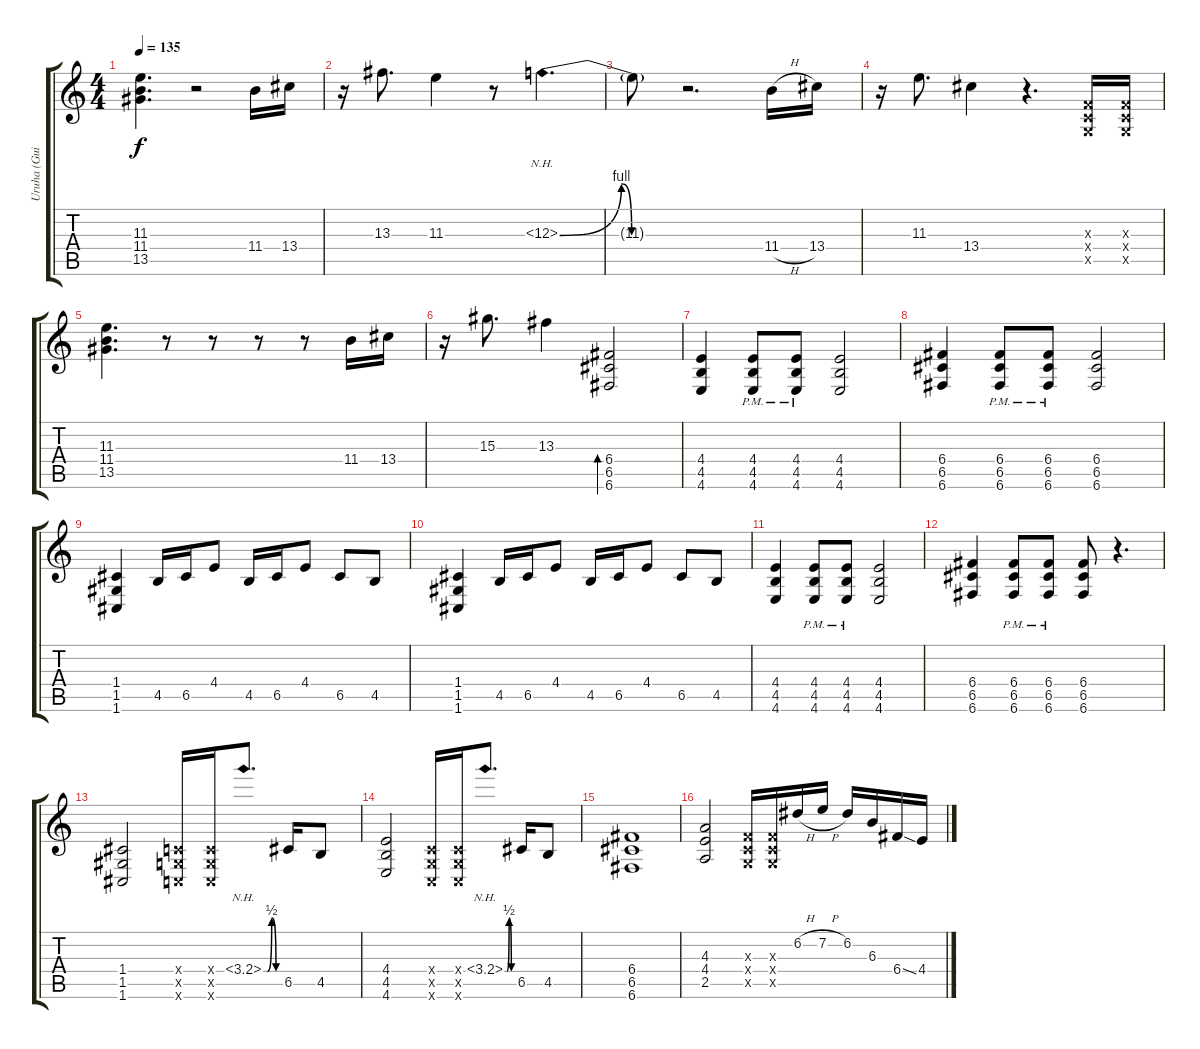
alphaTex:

\track ("Uruha (Guitar 1)" "Uruha (Gui") {instrument overdrivenguitar}
\staff {score tabs}
\tuning (D4 A3 F3 C3 G2 C2) {hide}
\ts (4 4)
\tempo 135
\clef g2
\ks c
(11.3 11.4 13.5).4{d dy f} r.2 11.4.16 13.4.16 |
r.16 13.3.8{d} 11.3.4 r.8 11.3{be (custom 0 0 30 4 35 0 60 0) nh}.4{d} |
11.3{t}.8 r.2{d} 11.4{h}.16 13.4.16 |
r.16 11.3.8{d} 13.4.4 r.4{d} (0.3{x} 0.4{x} 0.5{x}).16 (0.3{x} 0.4{x} 0.5{x}).16 |
(11.3 11.4 13.5).4{d} r.8 r.8 r.8 r.8 11.4.16 13.4.16 |
r.16 15.3.8{d} 13.3.4 (6.4 6.5 6.6).2{bd 480} |
(4.4 4.5 4.6).4 (4.4{pm} 4.5{pm} 4.6{pm}).8 (4.4{pm} 4.5{pm} 4.6{pm}).8 (4.4 4.5 4.6).2 |
(6.4 6.5 6.6).4 (6.4{pm} 6.5{pm} 6.6{pm}).8 (6.4{pm} 6.5{pm} 6.6{pm}).8 (6.4 6.5 6.6).2 |
(1.4 1.5 1.6).4 4.5.16 6.5.16 4.4.8 4.5.16 6.5.16 4.4.8 6.5.8 4.5.8 |
(1.4 1.5 1.6).4 4.5.16 6.5.16 4.4.8 4.5.16 6.5.16 4.4.8 6.5.8 4.5.8 |
(4.4 4.5 4.6).4 (4.4{pm} 4.5{pm} 4.6{pm}).8 (4.4{pm} 4.5{pm} 4.6{pm}).8 (4.4 4.5 4.6).2 |
(6.4 6.5 6.6).4 (6.4{pm} 6.5{pm} 6.6{pm}).8 (6.4{pm} 6.5{pm} 6.6{pm}).8 (6.4 6.5 6.6).8 r.4{d} |
(1.4 1.5 1.6).2 (0.4{x} 0.5{x} 0.6{x}).16 (0.4{x} 0.5{x} 0.6{x}).16 3.4{be (custom 0 0 15 0 30 2 45 0 60 0) nh}.8{d} 6.5.16 4.5.8 |
(4.4 4.5 4.6).2 (0.4{x} 0.5{x} 0.6{x}).16 (0.4{x} 0.5{x} 0.6{x}).16 3.4{be (custom 0 0 15 0 30 2 45 0 60 0) nh}.8{d} 6.5.16 4.5.8 |
(6.4 6.5 6.6).1 |
(4.3 4.4 2.5).2 (0.3{x} 0.4{x} 0.5{x}).16 (0.3{x} 0.4{x} 0.5{x}).16 6.2{h}.16 7.2{h}.16 6.2.16 6.3.16 6.4{ss}.16 4.4.16
